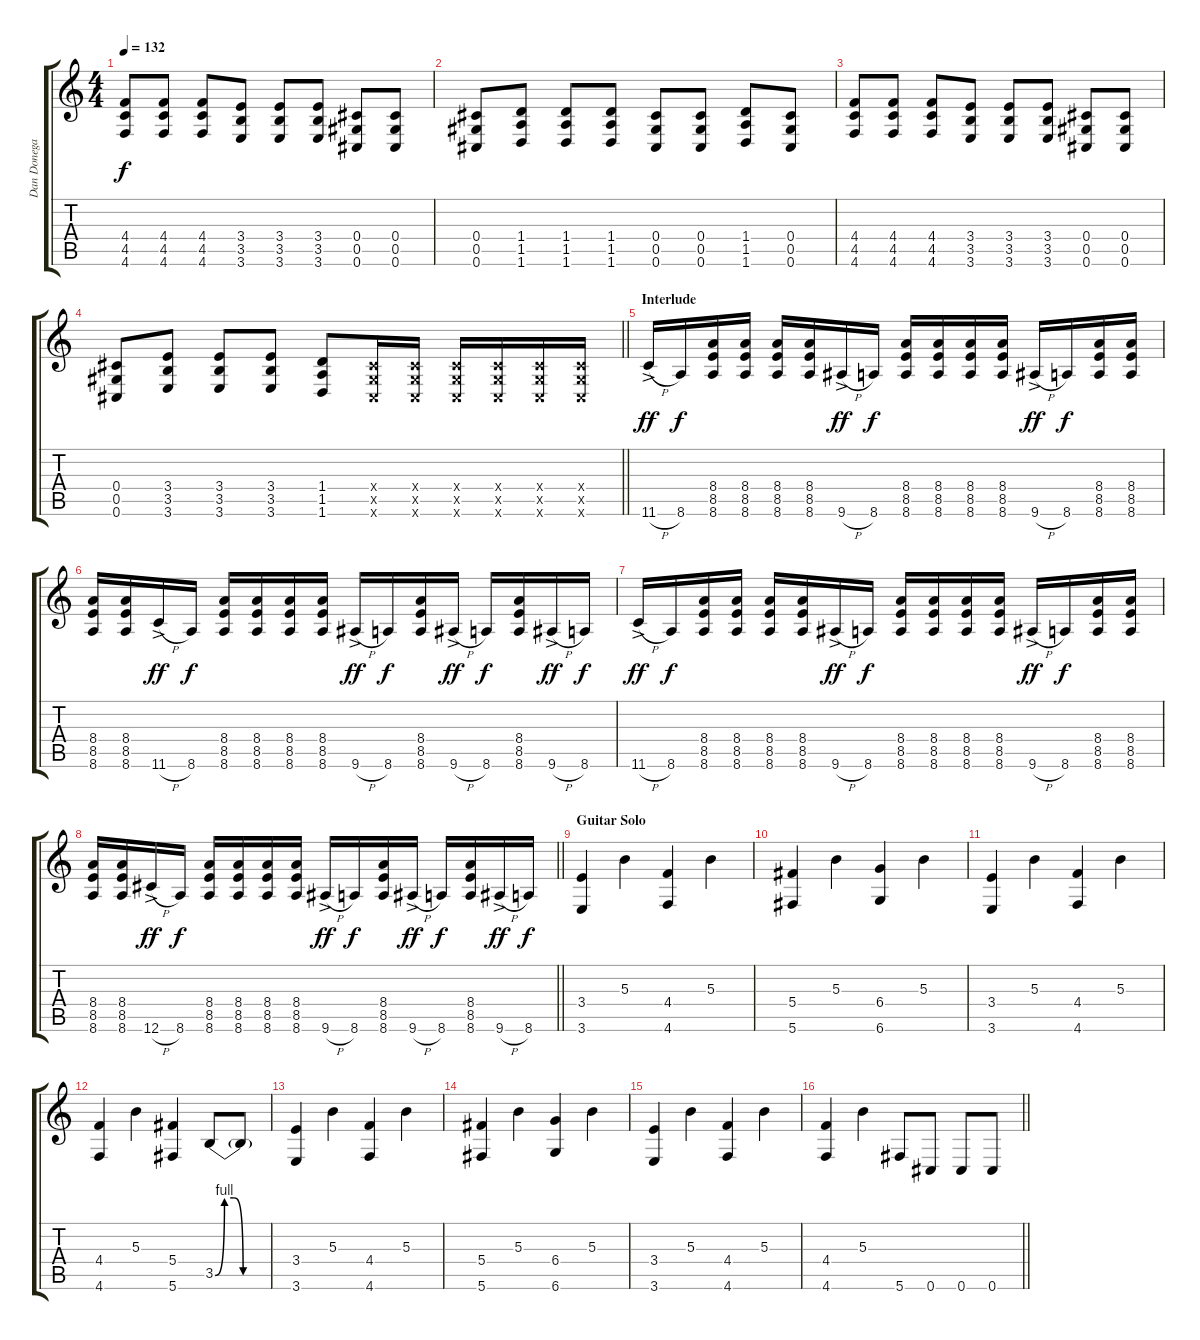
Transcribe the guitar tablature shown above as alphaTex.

\track ("Dan Donegan 2" "Dan Donega") {instrument distortionguitar}
\staff {score tabs}
\tuning (Eb4 Bb3 Gb3 Db3 Ab2 Db2) {hide}
\ts (4 4)
\tempo 132
\clef g2
\ks c
(4.4 4.5 4.6).8{dy f} (4.4 4.5 4.6).8 (4.4 4.5 4.6).8 (3.4 3.5 3.6).8 (3.4 3.5 3.6).8 (3.4 3.5 3.6).8 (0.4 0.5 0.6).8 (0.4 0.5 0.6).8 |
(0.4 0.5 0.6).8 (1.4 1.5 1.6).8 (1.4 1.5 1.6).8 (1.4 1.5 1.6).8 (0.4 0.5 0.6).8 (0.4 0.5 0.6).8 (1.4 1.5 1.6).8 (0.4 0.5 0.6).8 |
(4.4 4.5 4.6).8 (4.4 4.5 4.6).8 (4.4 4.5 4.6).8 (3.4 3.5 3.6).8 (3.4 3.5 3.6).8 (3.4 3.5 3.6).8 (0.4 0.5 0.6).8 (0.4 0.5 0.6).8 |
\barLineRight lightlight
(0.4 0.5 0.6).8 (3.4 3.5 3.6).8 (3.4 3.5 3.6).8 (3.4 3.5 3.6).8 (1.4 1.5 1.6).8 (0.4{x} 0.5{x} 0.6{x}).16 (0.4{x} 0.5{x} 0.6{x}).16 (0.4{x} 0.5{x} 0.6{x}).16 (0.4{x} 0.5{x} 0.6{x}).16 (0.4{x} 0.5{x} 0.6{x}).16 (0.4{x} 0.5{x} 0.6{x}).16 |
\section ("" "Interlude")
11.6{h ac}.16{dy ff} 8.6.16{dy f} (8.4 8.5 8.6).16 (8.4 8.5 8.6).16 (8.4 8.5 8.6).16 (8.4 8.5 8.6).16 9.6{h ac}.16{dy ff} 8.6.16{dy f} (8.4 8.5 8.6).16 (8.4 8.5 8.6).16 (8.4 8.5 8.6).16 (8.4 8.5 8.6).16 9.6{h ac}.16{dy ff} 8.6.16{dy f} (8.4 8.5 8.6).16 (8.4 8.5 8.6).16 |
(8.4 8.5 8.6).16 (8.4 8.5 8.6).16 11.6{h ac}.16{dy ff} 8.6.16{dy f} (8.4 8.5 8.6).16 (8.4 8.5 8.6).16 (8.4 8.5 8.6).16 (8.4 8.5 8.6).16 9.6{h ac}.16{dy ff} 8.6.16{dy f} (8.4 8.5 8.6).16 9.6{h ac}.16{dy ff} 8.6.16{dy f} (8.4 8.5 8.6).16 9.6{h ac}.16{dy ff} 8.6.16{dy f} |
11.6{h ac}.16{dy ff} 8.6.16{dy f} (8.4 8.5 8.6).16 (8.4 8.5 8.6).16 (8.4 8.5 8.6).16 (8.4 8.5 8.6).16 9.6{h ac}.16{dy ff} 8.6.16{dy f} (8.4 8.5 8.6).16 (8.4 8.5 8.6).16 (8.4 8.5 8.6).16 (8.4 8.5 8.6).16 9.6{h ac}.16{dy ff} 8.6.16{dy f} (8.4 8.5 8.6).16 (8.4 8.5 8.6).16 |
\barLineRight lightlight
(8.4 8.5 8.6).16 (8.4 8.5 8.6).16 12.6{h ac}.16{dy ff} 8.6.16{dy f} (8.4 8.5 8.6).16 (8.4 8.5 8.6).16 (8.4 8.5 8.6).16 (8.4 8.5 8.6).16 9.6{h ac}.16{dy ff} 8.6.16{dy f} (8.4 8.5 8.6).16 9.6{h ac}.16{dy ff} 8.6.16{dy f} (8.4 8.5 8.6).16 9.6{h ac}.16{dy ff} 8.6.16{dy f} |
\section ("" "Guitar Solo")
(3.4 3.6).4 5.3.4 (4.4 4.6).4 5.3.4 |
(5.4 5.6).4 5.3.4 (6.4 6.6).4 5.3.4 |
(3.4 3.6).4 5.3.4 (4.4 4.6).4 5.3.4 |
(4.4 4.6).4 5.3.4 (5.4 5.6).4 3.5{be (custom 0 0 10 4 20 4 30 0 60 0)}.8 3.5{t}.8 |
(3.4 3.6).4 5.3.4 (4.4 4.6).4 5.3.4 |
(5.4 5.6).4 5.3.4 (6.4 6.6).4 5.3.4 |
(3.4 3.6).4 5.3.4 (4.4 4.6).4 5.3.4 |
\barLineRight lightlight
(4.4 4.6).4 5.3.4 5.6.8 0.6.8 0.6.8 0.6.8
